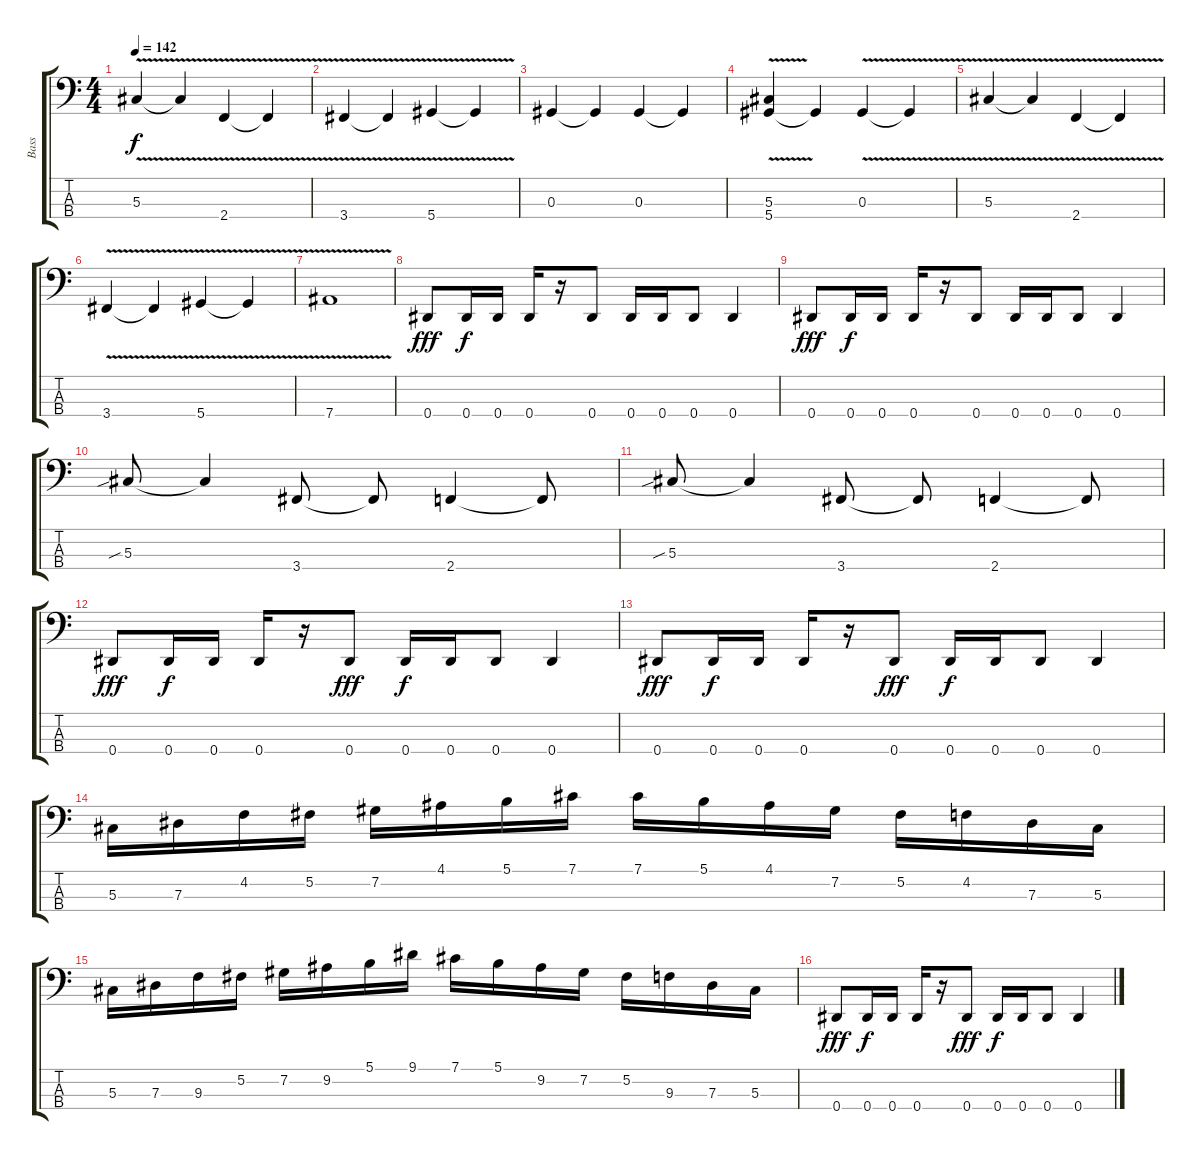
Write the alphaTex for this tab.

\track ("Bass" "Bass") {instrument electricbasspick}
\staff {score tabs}
\tuning (Gb2 Db2 Ab1 Eb1) {hide}
\ts (4 4)
\tempo 142
\clef f4
\ks c
5.3{v}.4{dy f} 5.3{t}.4 2.4{v}.4 2.4{t}.4 |
3.4{v}.4 3.4{t}.4 5.4{v}.4 5.4{t}.4 |
0.3.4 0.3{t}.4 0.3.4 0.3{t}.4 |
(5.3{v} 5.4).4 5.4{t}.4 0.3{v}.4 0.3{t}.4 |
5.3{v}.4 5.3{t}.4 2.4{v}.4 2.4{t}.4 |
3.4{v}.4 3.4{t}.4 5.4{v}.4 5.4{t}.4 |
7.4{v}.1 |
0.4.8{dy fff} 0.4.16{dy f} 0.4.16 0.4.16 r.16 0.4.8 0.4.16 0.4.16 0.4.8 0.4.4 |
0.4.8{dy fff} 0.4.16{dy f} 0.4.16 0.4.16 r.16 0.4.8 0.4.16 0.4.16 0.4.8 0.4.4 |
5.3{sib}.8 5.3{t}.4 3.4.8 3.4{t}.8 2.4.4 2.4{t}.8 |
5.3{sib}.8 5.3{t}.4 3.4.8 3.4{t}.8 2.4.4 2.4{t}.8 |
0.4.8{dy fff} 0.4.16{dy f} 0.4.16 0.4.16 r.16 0.4.8{dy fff} 0.4.16{dy f} 0.4.16 0.4.8 0.4.4 |
0.4.8{dy fff} 0.4.16{dy f} 0.4.16 0.4.16 r.16 0.4.8{dy fff} 0.4.16{dy f} 0.4.16 0.4.8 0.4.4 |
5.3.16 7.3.16 4.2.16 5.2.16 7.2.16 4.1.16 5.1.16 7.1.16 7.1.16 5.1.16 4.1.16 7.2.16 5.2.16 4.2.16 7.3.16 5.3.16 |
5.3.16 7.3.16 9.3.16 5.2.16 7.2.16 9.2.16 5.1.16 9.1.16 7.1.16 5.1.16 9.2.16 7.2.16 5.2.16 9.3.16 7.3.16 5.3.16 |
0.4.8{dy fff} 0.4.16{dy f} 0.4.16 0.4.16 r.16 0.4.8{dy fff} 0.4.16{dy f} 0.4.16 0.4.8 0.4.4
